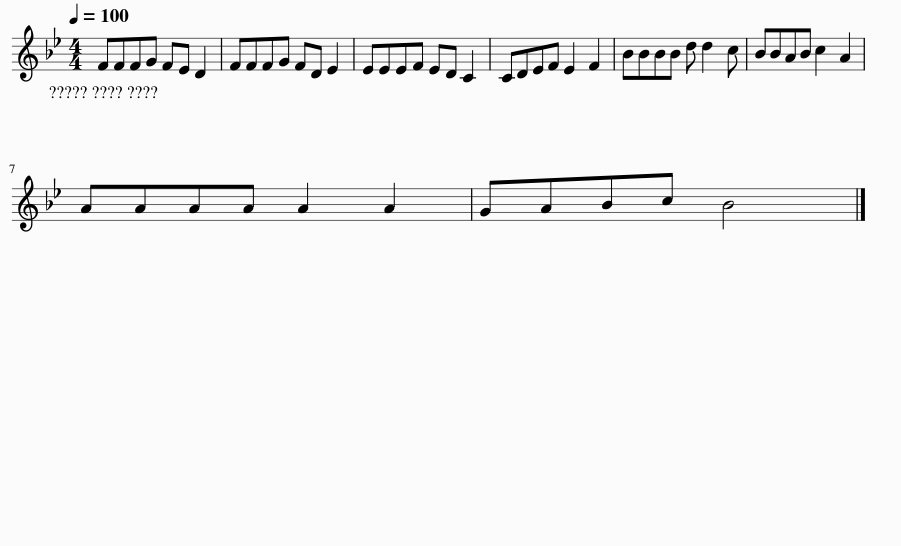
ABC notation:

X:1
L:1/8
Q:1/4=100
M:4/4
I:linebreak $
K:Bb
V:1 treble
V:1
 FFFG FE D2 | FFFG FD E2 | EEEF ED C2 | CDEF E2 F2 | BBBB d d2 c | %5
 BBAB c2 A2 |$ AAAA A2 A2 | GABc B4 |] %8
